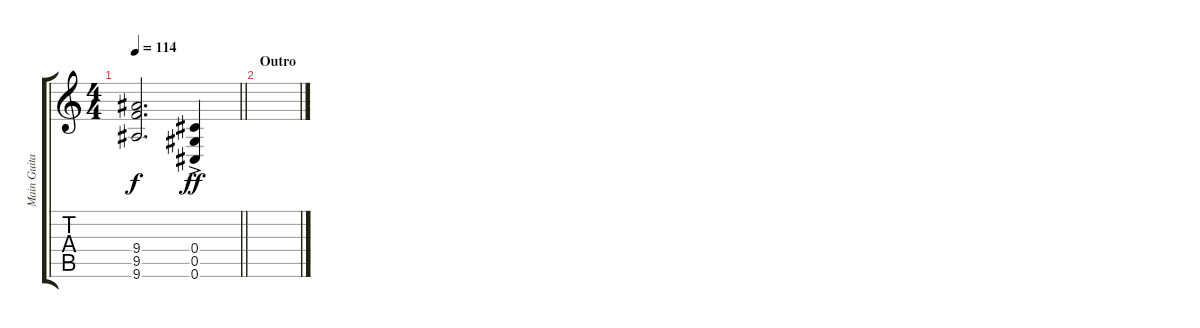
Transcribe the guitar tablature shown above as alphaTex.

\track ("Main Guitar" "Main Guita") {instrument distortionguitar}
\staff {score tabs}
\tuning (Eb4 Bb3 Gb3 Db3 Ab2 Db2) {hide}
\ts (4 4)
\tempo 114
\clef g2
\barLineRight lightlight
\ks c
(9.4 9.5 9.6).2{d dy f} (0.4{ac} 0.5{ac} 0.6{ac}).4{dy ff} |
\section ("" "Outro")
